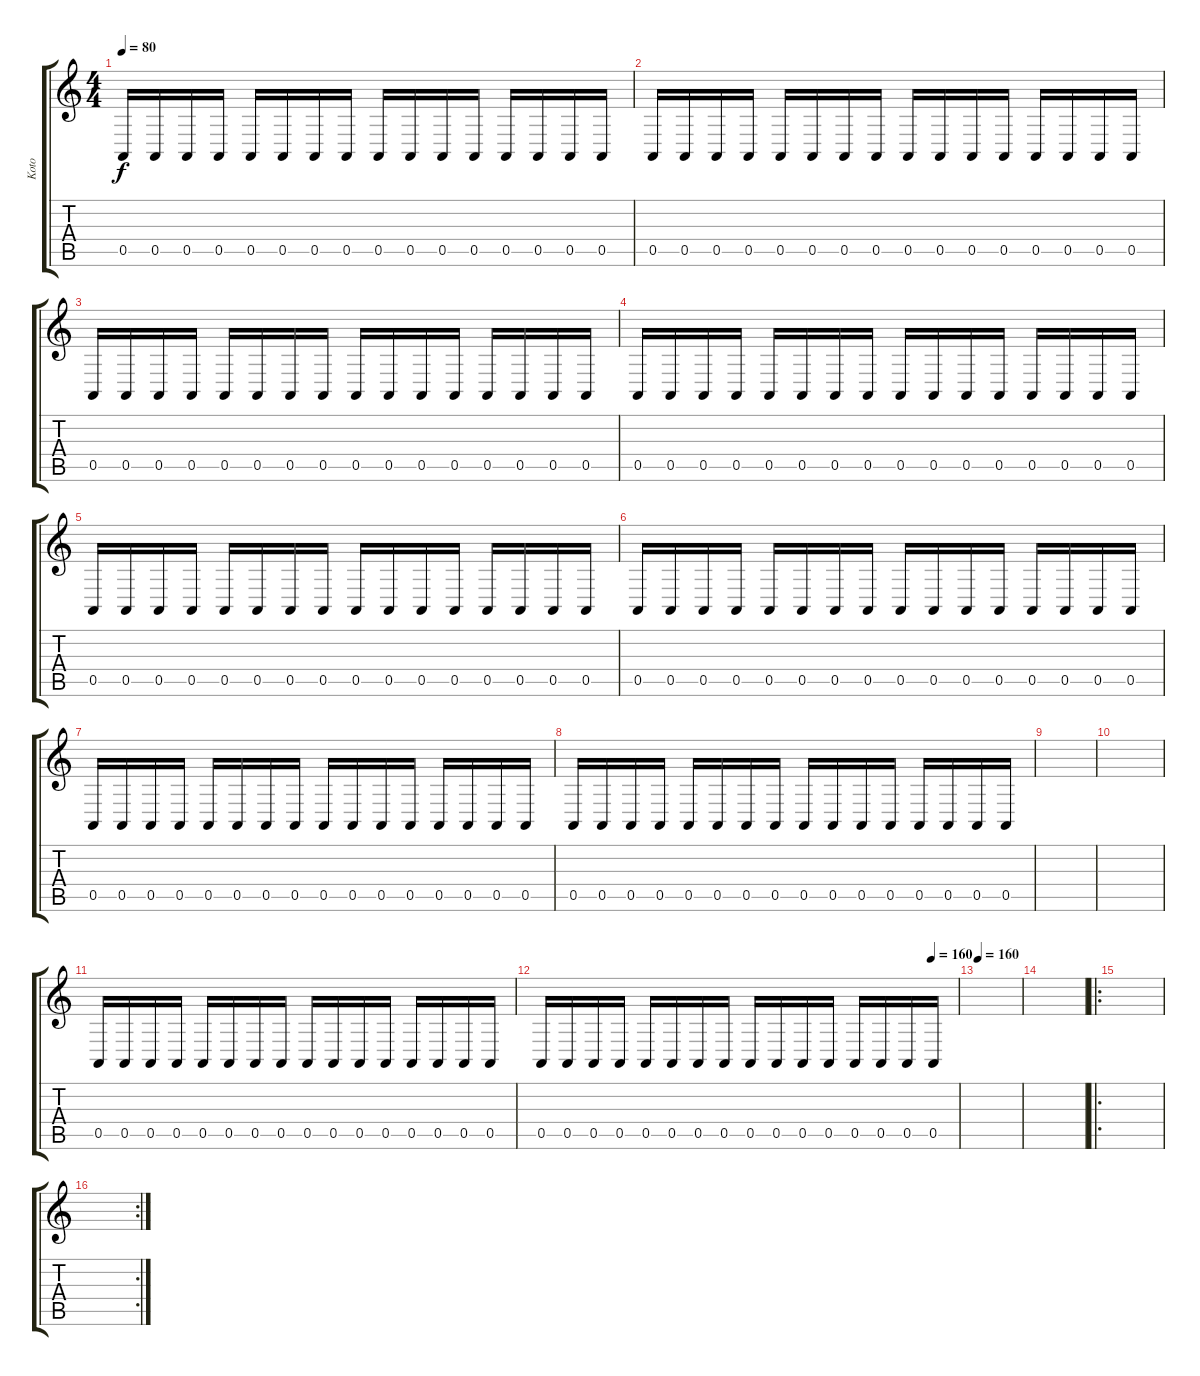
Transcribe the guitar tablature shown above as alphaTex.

\track ("Koto" "Koto") {instrument koto}
\staff {score tabs}
\tuning (E4 B3 G3 D3 A2 E2) {hide}
\ts (4 4)
\tempo 80
\clef g2
\ks c
0.5.16{dy f} 0.5.16 0.5.16 0.5.16 0.5.16 0.5.16 0.5.16 0.5.16 0.5.16 0.5.16 0.5.16 0.5.16 0.5.16 0.5.16 0.5.16 0.5.16 |
0.5.16 0.5.16 0.5.16 0.5.16 0.5.16 0.5.16 0.5.16 0.5.16 0.5.16 0.5.16 0.5.16 0.5.16 0.5.16 0.5.16 0.5.16 0.5.16 |
0.5.16 0.5.16 0.5.16 0.5.16 0.5.16 0.5.16 0.5.16 0.5.16 0.5.16 0.5.16 0.5.16 0.5.16 0.5.16 0.5.16 0.5.16 0.5.16 |
0.5.16 0.5.16 0.5.16 0.5.16 0.5.16 0.5.16 0.5.16 0.5.16 0.5.16 0.5.16 0.5.16 0.5.16 0.5.16 0.5.16 0.5.16 0.5.16 |
0.5.16 0.5.16 0.5.16 0.5.16 0.5.16 0.5.16 0.5.16 0.5.16 0.5.16 0.5.16 0.5.16 0.5.16 0.5.16 0.5.16 0.5.16 0.5.16 |
0.5.16 0.5.16 0.5.16 0.5.16 0.5.16 0.5.16 0.5.16 0.5.16 0.5.16 0.5.16 0.5.16 0.5.16 0.5.16 0.5.16 0.5.16 0.5.16 |
0.5.16 0.5.16 0.5.16 0.5.16 0.5.16 0.5.16 0.5.16 0.5.16 0.5.16 0.5.16 0.5.16 0.5.16 0.5.16 0.5.16 0.5.16 0.5.16 |
0.5.16 0.5.16 0.5.16 0.5.16 0.5.16 0.5.16 0.5.16 0.5.16 0.5.16 0.5.16 0.5.16 0.5.16 0.5.16 0.5.16 0.5.16 0.5.16 |
|
|
0.5.16 0.5.16 0.5.16 0.5.16 0.5.16 0.5.16 0.5.16 0.5.16 0.5.16 0.5.16 0.5.16 0.5.16 0.5.16 0.5.16 0.5.16 0.5.16 |
\tempo (160 0.9375)
0.5.16 0.5.16 0.5.16 0.5.16 0.5.16 0.5.16 0.5.16 0.5.16 0.5.16 0.5.16 0.5.16 0.5.16 0.5.16 0.5.16 0.5.16 0.5.16 |
\tempo 160
|
|
\ro
|
\rc 2
